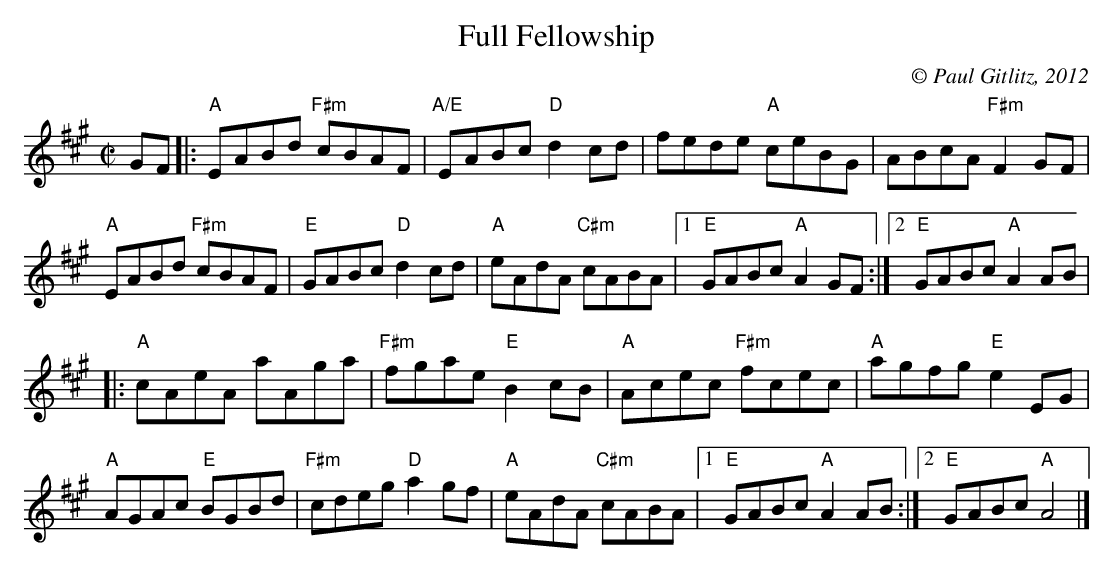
X:1
T:Full Fellowship
M:C|
C:© Paul Gitlitz, 2012
K:A
GF|:"A"EABd "F#m"cBAF|"A/E"EABc "D"d2cd|fede "A"ceBG|ABcA "F#m"F2GF|!
"A"EABd "F#m"cBAF|"E"GABc "D"d2cd|"A"eAdA "C#m"cABA|1"E"GABc "A"A2GF:|2"E"GABc "A"A2AB|!
|:"A"cAeA aAga|"F#m"fgae "E"B2cB|"A"Acec "F#m"fcec|"A"agfg "E"e2 EG|!
"A"AGAc "E"BGBd|"F#m"cdeg "D"a2gf|"A"eAdA "C#m"cABA|1"E"GABc "A"A2AB:|2"E"GABc "A"A4|]
